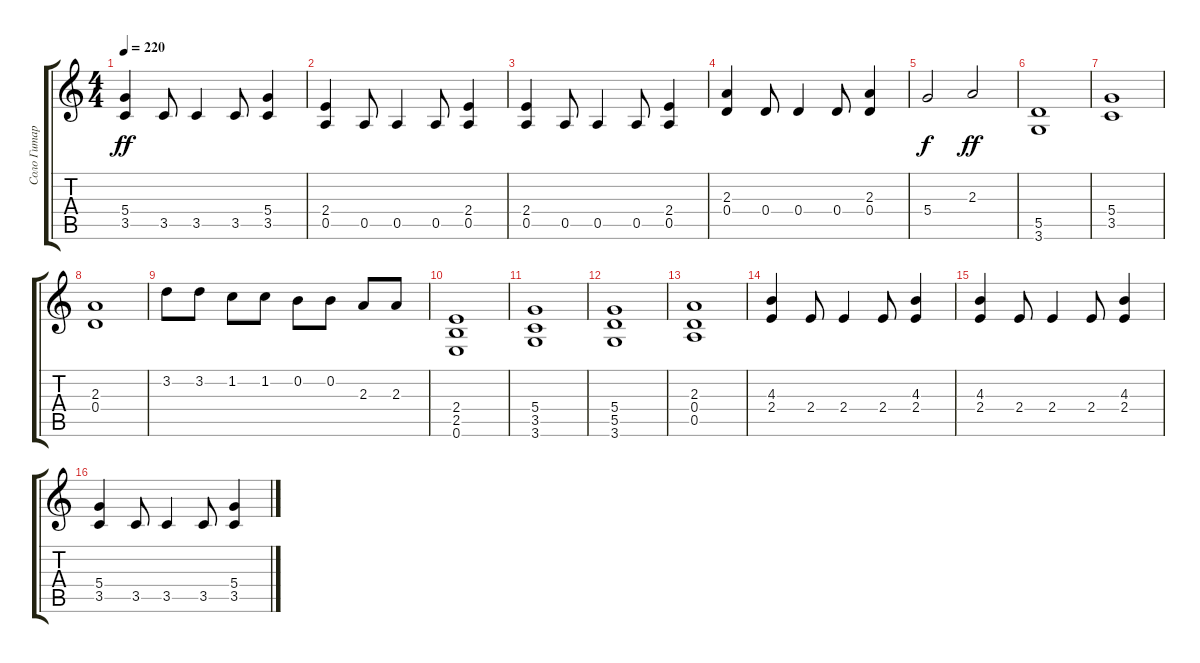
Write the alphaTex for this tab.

\track ("Соло Гитара" "Соло Гитар") {instrument overdrivenguitar}
\staff {score tabs}
\tuning (E4 B3 G3 D3 A2 E2) {hide}
\ts (4 4)
\tempo 220
\clef g2
\ks c
(5.4 3.5).4{dy ff} 3.5.8 3.5.4 3.5.8 (5.4 3.5).4 |
(2.4 0.5).4 0.5.8 0.5.4 0.5.8 (2.4 0.5).4 |
(2.4 0.5).4 0.5.8 0.5.4 0.5.8 (2.4 0.5).4 |
(2.3 0.4).4 0.4.8 0.4.4 0.4.8 (2.3 0.4).4 |
5.4.2{dy f} 2.3.2{dy ff} |
(5.5 3.6).1 |
(5.4 3.5).1 |
(2.3 0.4).1 |
3.2.8 3.2.8 1.2.8 1.2.8 0.2.8 0.2.8 2.3.8 2.3.8 |
(2.4 2.5 0.6).1 |
(5.4 3.5 3.6).1 |
(5.4 5.5 3.6).1 |
(2.3 0.4 0.5).1 |
(4.3 2.4).4 2.4.8 2.4.4 2.4.8 (4.3 2.4).4 |
(4.3 2.4).4 2.4.8 2.4.4 2.4.8 (4.3 2.4).4 |
(5.4 3.5).4 3.5.8 3.5.4 3.5.8 (5.4 3.5).4
